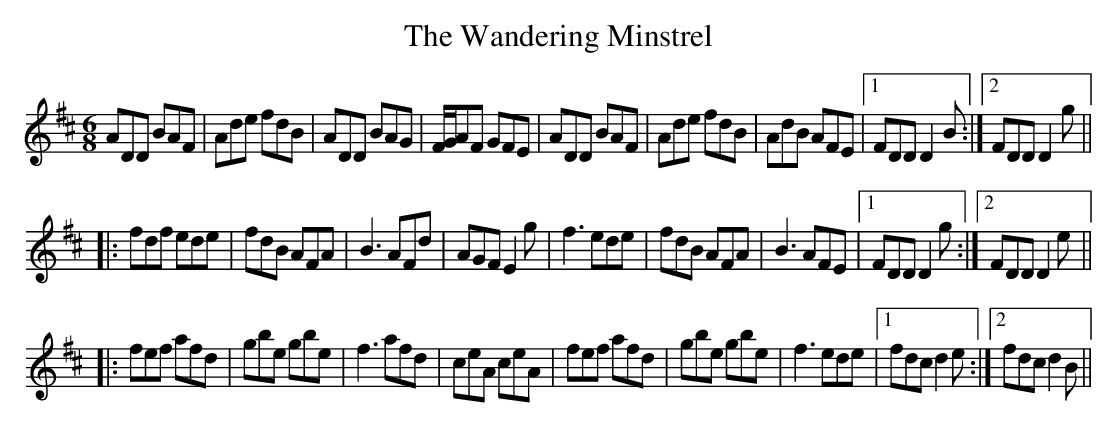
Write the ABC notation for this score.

X:1
T:Wandering Minstrel, The
M:6/8
K:D
ADD BAF|Ade fdB|ADD BAG|F/G/AF GFE|ADD BAF|Ade fdB|AdB AFE|1 FDD D2B:|2 FDD D2g||
|:fdf ede|fdB AFA|B3 AFd|AGF E2g|f3 ede|fdB AFA|B3 AFE|1 FDD D2g:|2 FDD D2e||
|:fef afd|gbe gbe|f3 afd|ceA ceA|fef afd|gbe gbe|f3 ede|1 fdc d2e:|2 fdc d2B||
